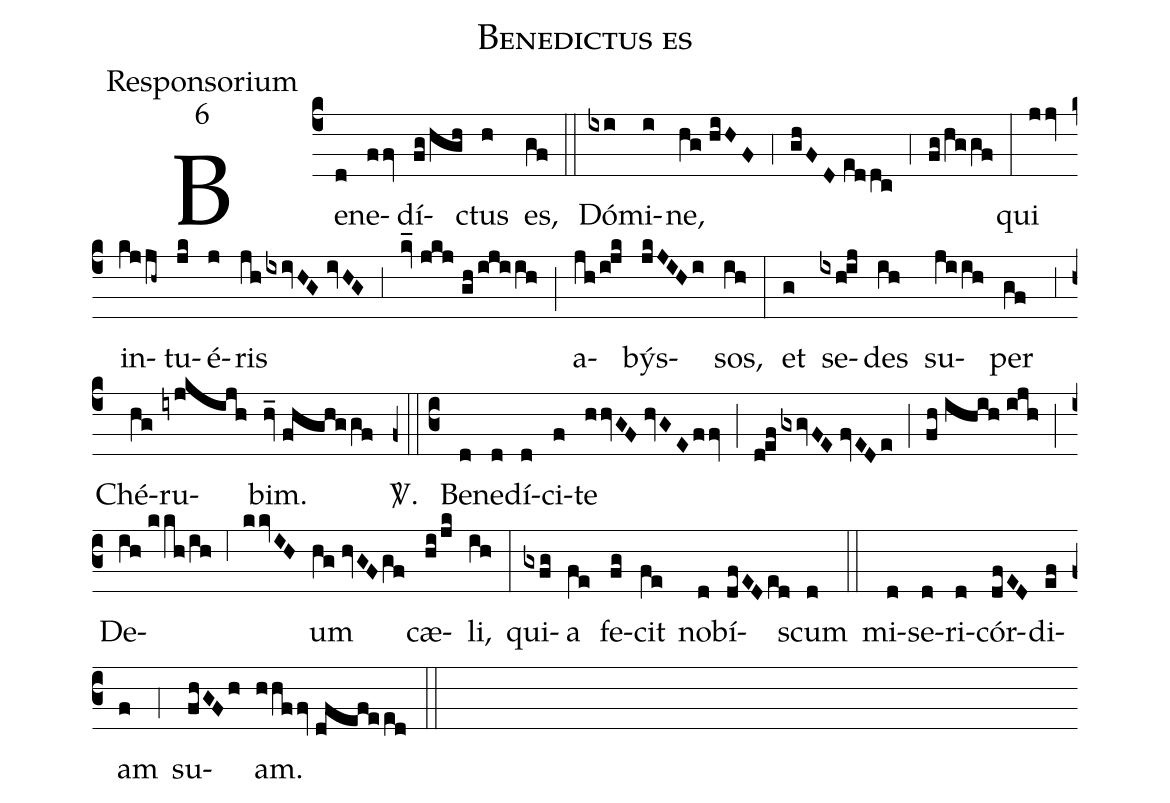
name:Benedictus es;
office-part:Responsorium;
mode:6;
%%
(c4) Be(d)ne(ffv)dí(fg/hgh)ctus(h) es,(gf) (::)
Dó(ixi)mi(i)ne,(hg//hiHF) (,4) (ghFD//eddc) (,4) (fg/hggf) (:)
qui(jjv) in(kjjh~)tu(jk)é(j)ris(jh/ixivHG//ivHG) (,3) (kv_//jkj//gh/ijiih) (;) a(jh/i!jk)býs(jkJIHi)sos,(ih) (:)
et(g) se(ixh!ij)des(ih) su(jiih)per(gf) (,3) Ché(hg)ru(iyjkijh)bim.(hv_//fhghggf)
<sp>V/</sp>.(z0::c3) Be(d)ne(d)dí(d)ci(f)te(hhvGF//hvGE/ffv) (;) (d!ef/gxgvFE//fvEDe) (;) (fh//ihih//ijh) (;) De(ih//kkh/ih,6kkvIH)um(hg//hvGFgf) cæ(hi/jk)li,(ih) (:)
qui(gxfg)a(fe) fe(fg)cit(fe) no(d)bí(dfED/ed)scum(d) (::)
mi(d)se(d)ri(d)cór(dfED)di(ef)am(f) (,4) su(fhGFh)am.(hhffv//dfefeed) (::)
